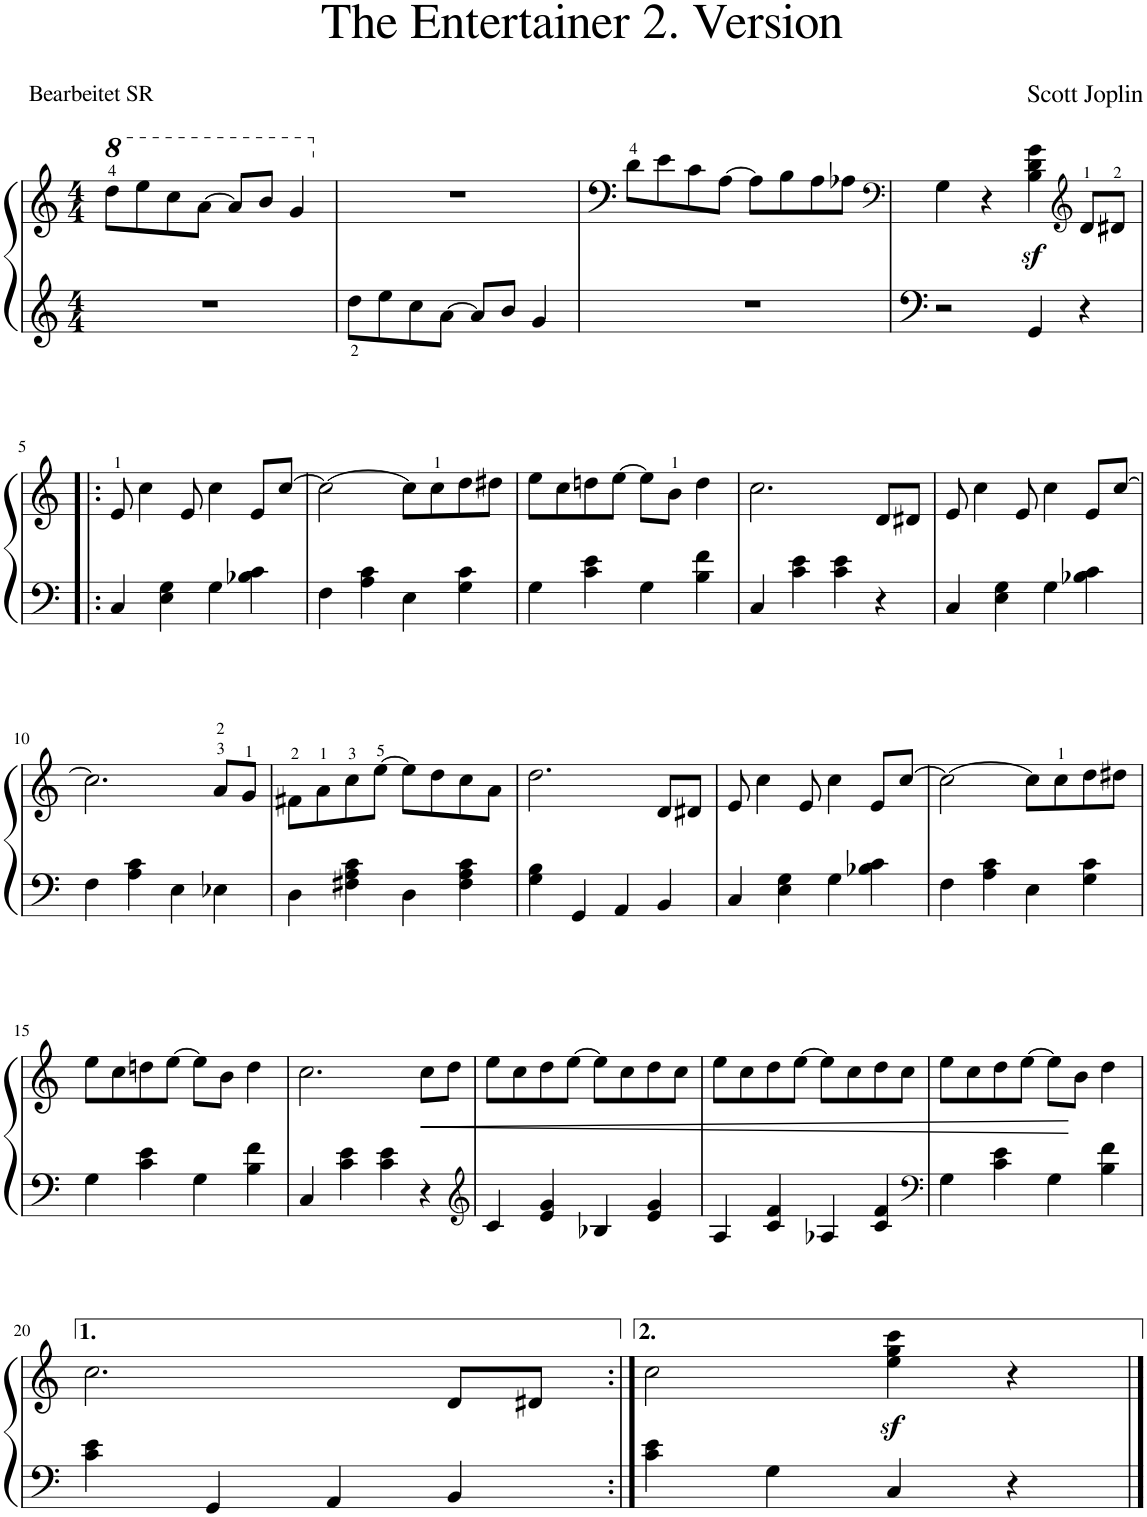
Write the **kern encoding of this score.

**kern	**kern	**dynam
*part1	*part1	*part1
*staff2	*staff1	*staff1/2
*I"Piano	*	*
*I'Pno.	*	*
*clefG2	*clefG2	*
*k[]	*k[]	*
*M4/4	*M4/4	*
*	*8va	*
=1	=1	=1
1r	8ddd\L	.
.	8eee\	.
.	8ccc\	.
.	[8aa\J	.
.	8aa/L]	.
.	8bb/J	.
.	4gg/	.
=2	=2	=2
*	*X8va	*
8dd\L	1r	.
8ee\	.	.
8cc\	.	.
[8a\J	.	.
8a/L]	.	.
8b/J	.	.
4g/	.	.
=3	=3	=3
1r	8d\L	.
.	8e\	.
.	8c\	.
.	[8A\J	.
.	8A\L]	.
.	8B\	.
.	8A\	.
.	8A-X\J	.
=4	=4	=4
*	*clefF4	*
2r	4G\	.
.	4r	.
4GG/	4B\z< 4d\z< 4g\z<	.
*	*clefG2	*
4r	8d/L	.
.	8d#X/J	.
!!LO:LB:g=z
=5!|:	=5!|:	=5!|:
4C/	8e/	.
.	4cc\	.
4E\ 4G\	.	.
.	8e/	.
4G\	4cc\	.
4B-X\ 4c\	8e/L	.
.	[8cc/J	.
=6	=6	=6
4F\	2cc\_	.
4A\ 4c\	.	.
4E\	8cc\L]	.
.	8cc\	.
4G\ 4c\	8dd\	.
.	8dd#X\J	.
=7	=7	=7
4G\	8ee\L	.
.	8cc\	.
4c\ 4e\	8ddn\	.
.	[8ee\J	.
4G\	8ee\L]	.
.	8b\J	.
4B\ 4f\	4dd\	.
=8	=8	=8
4C/	2.cc\	.
4c\ 4e\	.	.
4c\ 4e\	.	.
4r	8d/L	.
.	8d#X/J	.
=9	=9	=9
4C/	8e/	.
.	4cc\	.
4E\ 4G\	.	.
.	8e/	.
4G\	4cc\	.
4B-X\ 4c\	8e/L	.
.	[8cc/J	.
!!LO:LB:g=z
=10	=10	=10
4F\	2.cc\]	.
4A\ 4c\	.	.
4E\	.	.
4E-X\	8a/L	.
.	8g/J	.
=11	=11	=11
4D\	8f#X\L	.
.	8a\	.
4F#X\ 4A\ 4c\	8cc\	.
.	[8ee\J	.
4D\	8ee\L]	.
.	8dd\	.
4F#\ 4A\ 4c\	8cc\	.
.	8a\J	.
=12	=12	=12
4G\ 4B\	2.dd\	.
4GG/	.	.
4AA/	.	.
4BB/	8d/L	.
.	8d#X/J	.
=13	=13	=13
4C/	8e/	.
.	4cc\	.
4E\ 4G\	.	.
.	8e/	.
4G\	4cc\	.
4B-X\ 4c\	8e/L	.
.	[8cc/J	.
=14	=14	=14
4F\	2cc\_	.
4A\ 4c\	.	.
4E\	8cc\L]	.
.	8cc\	.
4G\ 4c\	8dd\	.
.	8dd#X\J	.
!!LO:LB:g=z
=15	=15	=15
4G\	8ee\L	.
.	8cc\	.
4c\ 4e\	8ddn\	.
.	[8ee\J	.
4G\	8ee\L]	.
.	8b\J	.
4B\ 4f\	4dd\	.
=16	=16	=16
4C/	2.cc\	.
4c\ 4e\	.	.
4c\ 4e\	.	.
!	!	!LO:HP:b
4r	8cc\L	<
.	8dd\J	[
=17	=17	=17
*clefG2	*	*
4c/	8ee\L	.
.	8cc\	.
4e/ 4g/	8dd\	.
.	[8ee\J	.
4B-X/	8ee\L]	.
.	8cc\	.
4e/ 4g/	8dd\	.
.	8cc\J	.
=18	=18	=18
4A/	8ee\L	.
.	8cc\	.
4c/ 4f/	8dd\	.
.	[8ee\J	.
4A-X/	8ee\L]	.
.	8cc\	.
4c/ 4f/	8dd\	.
.	8cc\J	.
=19	=19	=19
*clefF4	*	*
4G\	8ee\L	.
.	8cc\	.
4c\ 4e\	8dd\	.
.	[8ee\J	.
4G\	8ee\L]	.
.	8b\J	.
4B\ 4f\	4dd\	.
!!LO:LB:g=z
=20	=20	=20
4c\ 4e\	2.cc\	.
4GG/	.	.
4AA/	.	.
4BB/	8d/L	.
.	8d#X/J	.
=21:|!	=21:|!	=21:|!
4c\ 4e\	2cc\	.
4G\	.	.
4C/	4ee\z< 4gg\z< 4ccc\z<	.
4r	4r	.
==	==	==
*-	*-	*-
